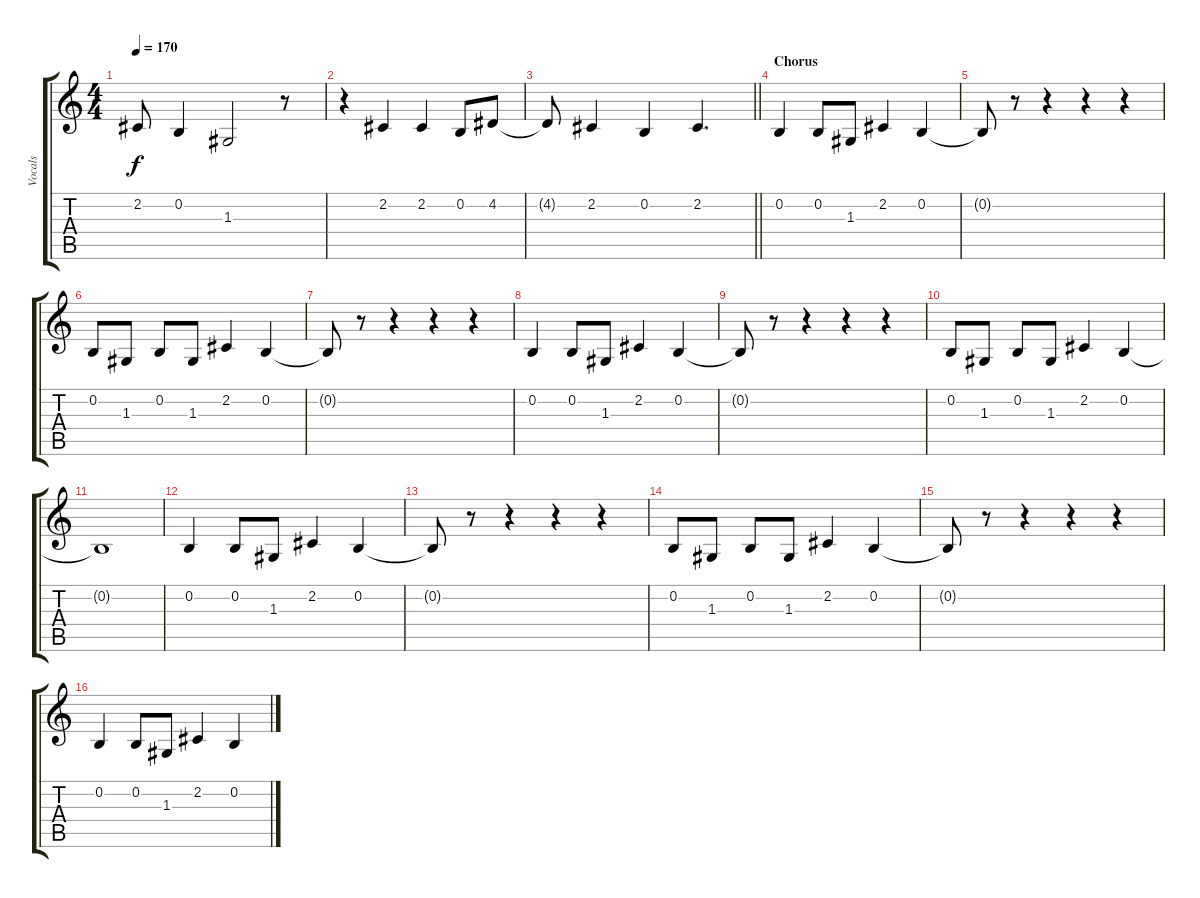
\track ("Vocals" "Vocals") {instrument altosax}
\staff {score tabs}
\tuning (E4 B3 G3 D3 A2 E2) {hide}
\ts (4 4)
\tempo 170
\clef g2
\ks c
2.2{t}.8{dy f} 0.2.4 1.3.2 r.8 |
r.4 2.2.4 2.2.4 0.2.8 4.2.8 |
\barLineRight lightlight
4.2{t}.8 2.2.4 0.2.4 2.2.4{d} |
\section ("" "Chorus")
0.2.4 0.2.8 1.3.8 2.2.4 0.2.4 |
0.2{t}.8 r.8 r.4 r.4 r.4 |
0.2.8 1.3.8 0.2.8 1.3.8 2.2.4 0.2.4 |
0.2{t}.8 r.8 r.4 r.4 r.4 |
0.2.4 0.2.8 1.3.8 2.2.4 0.2.4 |
0.2{t}.8 r.8 r.4 r.4 r.4 |
0.2.8 1.3.8 0.2.8 1.3.8 2.2.4 0.2.4 |
0.2{t}.1 |
0.2.4 0.2.8 1.3.8 2.2.4 0.2.4 |
0.2{t}.8 r.8 r.4 r.4 r.4 |
0.2.8 1.3.8 0.2.8 1.3.8 2.2.4 0.2.4 |
0.2{t}.8 r.8 r.4 r.4 r.4 |
0.2.4 0.2.8 1.3.8 2.2.4 0.2.4
